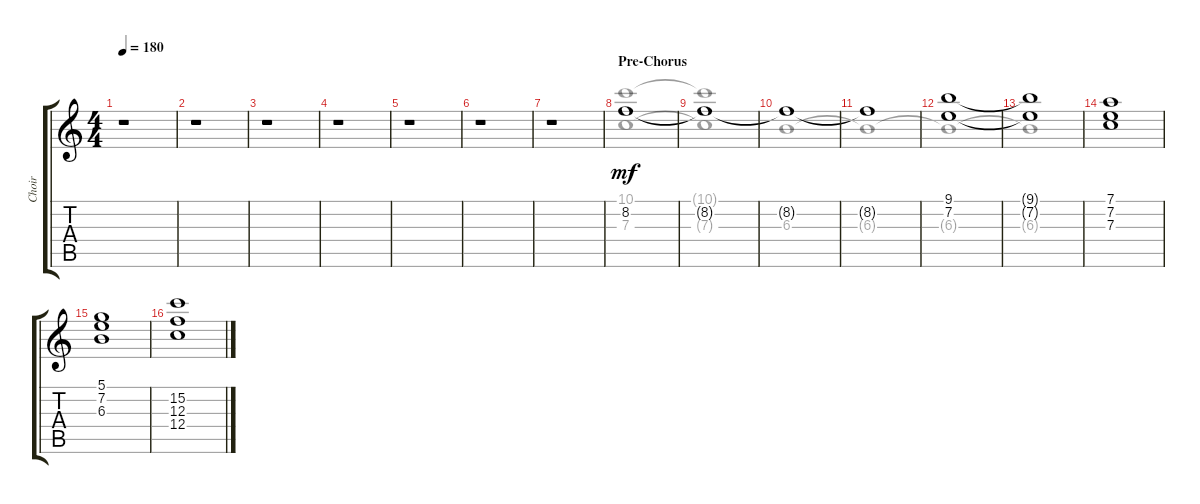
\track ("Choir" "Choir") {instrument electricguitarclean}
\staff {score tabs}
\tuning (D4 A3 F3 C3 G2 C2) {hide}
\voice
\ts (4 4)
\tempo 180
\clef g2
\ks aminor
r.1{dy mf} |
r.1 |
r.1 |
r.1 |
r.1 |
r.1 |
r.1 |
\section ("" "Pre-Chorus")
8.2.1 |
8.2{t}.1 |
8.2{t}.1 |
8.2{t}.1 |
(9.1 7.2).1 |
(9.1{t} 7.2{t}).1 |
(7.1 7.2 7.3).1 |
(5.1 7.2 6.3).1 |
(15.2 12.3 12.4).1
\voice
\clef g2
\ottava regular
\simile none
\ks aminor
|
|
|
|
|
|
|
(10.1 7.3).1 |
(10.1{t} 7.3{t}).1 |
6.3.1 |
6.3{t}.1 |
6.3{t}.1 |
6.3{t}.1 |
|
|
